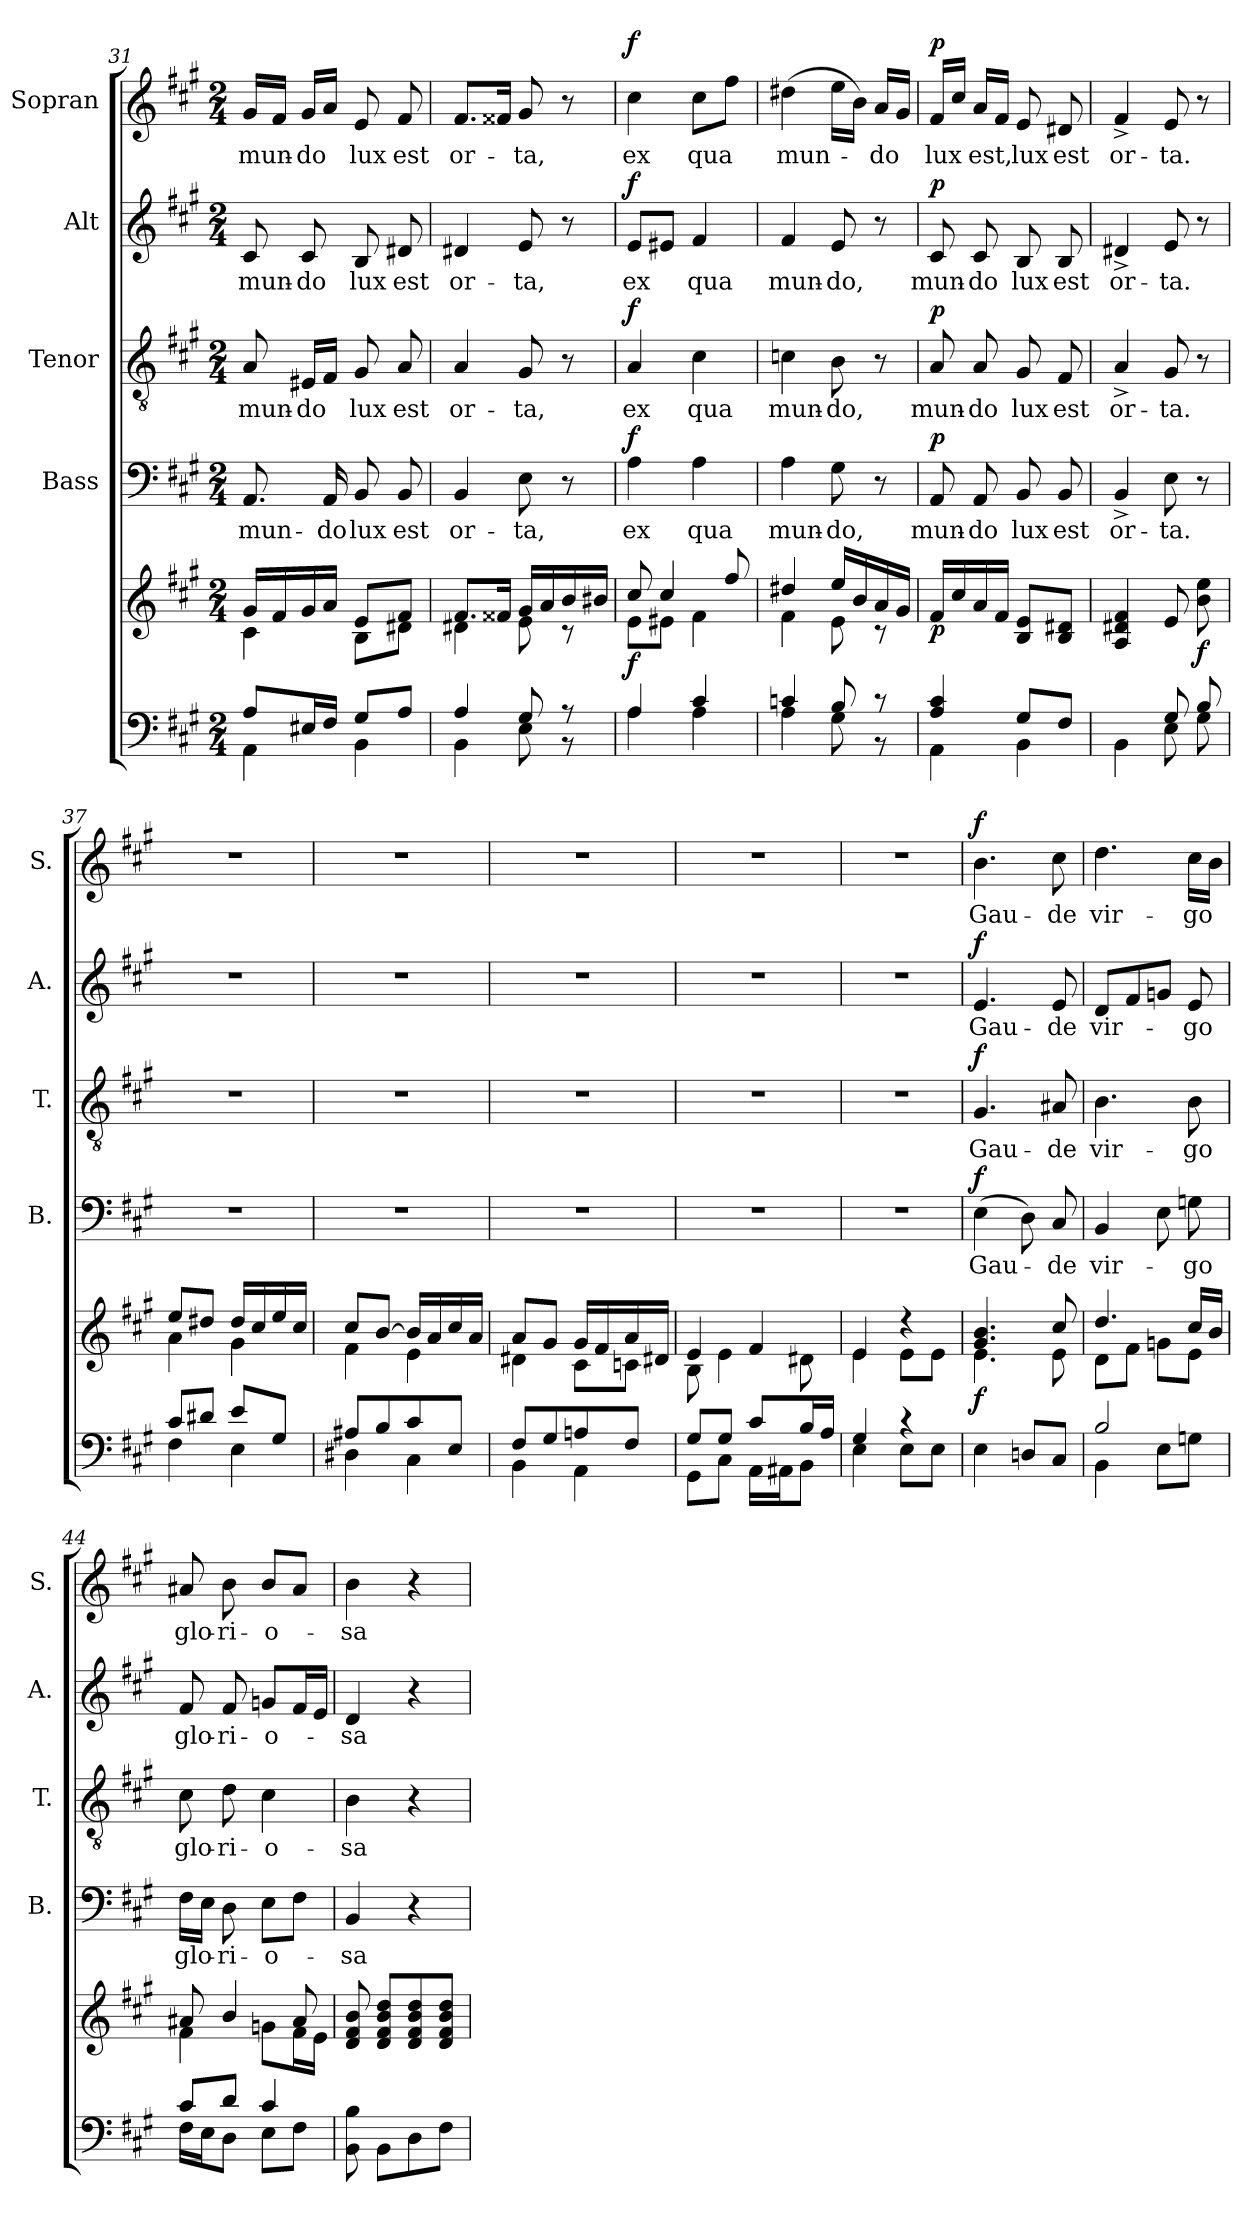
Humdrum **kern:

**kern	**kern	**dynam	**kern	**text	**dynam	**kern	**text	**dynam	**kern	**text	**dynam	**kern	**text	**dynam
*part5	*part5	*part5	*part4	*part4	*part4	*part3	*part3	*part3	*part2	*part2	*part2	*part1	*part1	*part1
*staff6	*staff5	*staff5/6	*staff4	*staff4	*staff4	*staff3	*staff3	*staff3	*staff2	*staff2	*staff2	*staff1	*staff1	*staff1
*	*	*	*I"Bass	*	*	*I"Tenor	*	*	*I"Alt	*	*	*I"Sopran	*	*
*	*	*	*I'B.	*	*	*I'T.	*	*	*I'A.	*	*	*I'S.	*	*
*clefF4	*clefG2	*	*clefF4	*	*	*clefGv2	*	*	*clefG2	*	*	*clefG2	*	*
*k[f#c#g#]	*k[f#c#g#]	*	*k[f#c#g#]	*	*	*k[f#c#g#]	*	*	*k[f#c#g#]	*	*	*k[f#c#g#]	*	*
*A:	*A:	*	*A:	*	*	*A:	*	*	*A:	*	*	*A:	*	*
*M2/4	*M2/4	*	*M2/4	*	*	*M2/4	*	*	*M2/4	*	*	*M2/4	*	*
=31	=31	=31	=31	=31	=31	=31	=31	=31	=31	=31	=31	=31	=31	=31
*^	*^	*	*	*	*	*	*	*	*	*	*	*	*	*
!	!	!	!	!	!	!LO:LY:b	!	!	!LO:LY:b	!	!	!LO:LY:b	!	!	!LO:LY:b	!
8A/L	4AA\	16g#/LL	4c#\	.	8.AA/	mun-	.	8A/	mun-	.	8c#/	mun-	.	16g#/LL	mun-	.
.	.	16f#/	.	.	.	.	.	.	.	.	.	.	.	16f#/JJ	.	.
!	!	!	!	!	!	!	!	!	!LO:LY:b	!	!	!LO:LY:b	!	!	!LO:LY:b	!
16E#X/L	.	16g#/	.	.	.	.	.	16E#X/LL	-do	.	8c#/	-do	.	16g#/LL	-do	.
!	!	!	!	!	!	!LO:LY:b	!	!	!	!	!	!	!	!	!	!
16F#/JJ	.	16a/JJ	.	.	16AA/	-do	.	16F#/JJ	.	.	.	.	.	16a/JJ	.	.
!	!	!	!	!	!	!LO:LY:b	!	!	!LO:LY:b	!	!	!LO:LY:b	!	!	!LO:LY:b	!
8G#/L	4BB\	8e/L	8B\L	.	8BB/	lux	.	8G#/	lux	.	8B/	lux	.	8e/	lux	.
!	!	!	!	!	!	!LO:LY:b	!	!	!LO:LY:b	!	!	!LO:LY:b	!	!	!LO:LY:b	!
8A/J	.	8f#/J	8d#X\J	.	8BB/	est	.	8A/	est	.	8d#X/	est	.	8f#/	est	.
=32	=32	=32	=32	=32	=32	=32	=32	=32	=32	=32	=32	=32	=32	=32	=32	=32
!	!	!	!	!	!	!LO:LY:b	!	!	!LO:LY:b	!	!	!LO:LY:b	!	!	!LO:LY:b	!
4A/	4BB\	8.f#/L	4d#X\	.	4BB/	or-	.	4A/	or-	.	4d#X/	or-	.	8.f#/L	or-	.
.	.	16f##X/Jk	.	.	.	.	.	.	.	.	.	.	.	16f##X/Jk	.	.
!	!	!	!	!	!	!LO:LY:b	!	!	!LO:LY:b	!	!	!LO:LY:b	!	!	!LO:LY:b	!
8G#/	8E\	16g#/LL	8e\	.	8E\	-ta,	.	8G#/	-ta,	.	8e/	-ta,	.	8g#/	-ta,	.
.	.	16a/	.	.	.	.	.	.	.	.	.	.	.	.	.	.
8r	8r	16b/	8rc	.	8r	.	.	8r	.	.	8r	.	.	8r	.	.
.	.	16b#X/JJ	.	.	.	.	.	.	.	.	.	.	.	.	.	.
!!LO:LB:g=z
=33	=33	=33	=33	=33	=33	=33	=33	=33	=33	=33	=33	=33	=33	=33	=33	=33
!	!	!	!	!LO:DY:b	!	!LO:LY:b	!LO:DY:a	!	!LO:LY:b	!LO:DY:a	!	!LO:LY:b	!LO:DY:a	!	!LO:LY:b	!LO:DY:a
4A/	4A\	8cc#/	8e\L	f	4A\	ex	f	4A/	ex	f	8e/L	ex	f	4cc#\	ex	f
.	.	4cc#/	8e#X\J	.	.	.	.	.	.	.	8e#X/J	.	.	.	.	.
!	!	!	!	!	!	!LO:LY:b	!	!	!LO:LY:b	!	!	!LO:LY:b	!	!	!LO:LY:b	!
4c#/	4A\	.	4f#\	.	4A\	qua	.	4c#\	qua	.	4f#/	qua	.	8cc#\L	qua	.
.	.	8ff#/	.	.	.	.	.	.	.	.	.	.	.	8ff#\J	.	.
=34	=34	=34	=34	=34	=34	=34	=34	=34	=34	=34	=34	=34	=34	=34	=34	=34
!	!	!	!	!	!	!LO:LY:b	!	!	!LO:LY:b	!	!	!LO:LY:b	!	!	!LO:LY:b	!
4cn/	4A\	4dd#X/	4f#\	.	4A\	mun-	.	4cn\	mun-	.	4f#/	mun-	.	(>4dd#X\	mun-	.
!	!	!	!	!	!	!LO:LY:b	!	!	!LO:LY:b	!	!	!LO:LY:b	!	!	!	!
8B/	8G#\	16ee/LL	8e\	.	8G#\	-do,	.	8B\	-do,	.	8e/	-do,	.	16ee\LL	.	.
.	.	16b/	.	.	.	.	.	.	.	.	.	.	.	16b\JJ)	.	.
!	!	!	!	!	!	!	!	!	!	!	!	!	!	!	!LO:LY:b	!
8r	8r	16a/	8rc	.	8r	.	.	8r	.	.	8r	.	.	16a/LL	-do	.
.	.	16g#/JJ	.	.	.	.	.	.	.	.	.	.	.	16g#/JJ	.	.
*	*	*v	*v	*	*	*	*	*	*	*	*	*	*	*	*	*
=35	=35	=35	=35	=35	=35	=35	=35	=35	=35	=35	=35	=35	=35	=35	=35
!	!	!	!LO:DY:b	!	!LO:LY:b	!LO:DY:a	!	!LO:LY:b	!LO:DY:a	!	!LO:LY:b	!LO:DY:a	!	!LO:LY:b	!LO:DY:a
4A/ 4c#/	4AA\	16f#/LL	p	8AA/	mun-	p	8A/	mun-	p	8c#/	mun-	p	16f#/LL	lux	p
.	.	16cc#/	.	.	.	.	.	.	.	.	.	.	16cc#/JJ	.	.
!	!	!	!	!	!LO:LY:b	!	!	!LO:LY:b	!	!	!LO:LY:b	!	!	!LO:LY:b	!
.	.	16a/	.	8AA/	-do	.	8A/	-do	.	8c#/	-do	.	16a/LL	est,	.
.	.	16f#/JJ	.	.	.	.	.	.	.	.	.	.	16f#/JJ	.	.
!	!	!	!	!	!LO:LY:b	!	!	!LO:LY:b	!	!	!LO:LY:b	!	!	!LO:LY:b	!
8G#/L	4BB\	8B/ 8e/L	.	8BB/	lux	.	8G#/	lux	.	8B/	lux	.	8e/	lux	.
!	!	!	!	!	!LO:LY:b	!	!	!LO:LY:b	!	!	!LO:LY:b	!	!	!LO:LY:b	!
8F#/J	.	8B/ 8d#X/J	.	8BB/	est	.	8F#/	est	.	8B/	est	.	8d#X/	est	.
=36	=36	=36	=36	=36	=36	=36	=36	=36	=36	=36	=36	=36	=36	=36	=36
!	!	!	!	!	!LO:LY:b	!	!	!LO:LY:b	!	!	!LO:LY:b	!	!	!LO:LY:b	!
4ryy	4BB\	4A/ 4d#X/ 4f#/	.	4BB^>/	or-	.	4A^>/	or-	.	4d#X^>/	or-	.	4f#^>/	or-	.
!	!	!	!	!	!LO:LY:b	!	!	!LO:LY:b	!	!	!LO:LY:b	!	!	!LO:LY:b	!
8G#/	8E\	8e/	.	8E\	-ta.	.	8G#/	-ta.	.	8e/	-ta.	.	8e/	-ta.	.
!	!	!	!LO:DY:b	!	!	!	!	!	!	!	!	!	!	!	!
8B/	8G#\	8b\ 8ee\	f	8r	.	.	8r	.	.	8r	.	.	8r	.	.
=37	=37	=37	=37	=37	=37	=37	=37	=37	=37	=37	=37	=37	=37	=37	=37
*	*	*^	*	*	*	*	*	*	*	*	*	*	*	*	*
8c#/L	4F#\	8ee/L	4a\	.	2r	.	.	2r	.	.	2r	.	.	2r	.	.
8d#X/J	.	8dd#X/J	.	.	.	.	.	.	.	.	.	.	.	.	.	.
8e/L	4E\	16dd#/LL	4g#\	.	.	.	.	.	.	.	.	.	.	.	.	.
.	.	16cc#/	.	.	.	.	.	.	.	.	.	.	.	.	.	.
8G#/J	.	16ee/	.	.	.	.	.	.	.	.	.	.	.	.	.	.
.	.	16cc#/JJ	.	.	.	.	.	.	.	.	.	.	.	.	.	.
!!LO:PB:g=z
=38	=38	=38	=38	=38	=38	=38	=38	=38	=38	=38	=38	=38	=38	=38	=38	=38
8A#X/L	4D#X\	8cc#/L	4f#\	.	2r	.	.	2r	.	.	2r	.	.	2r	.	.
8B/	.	[>8b/J	.	.	.	.	.	.	.	.	.	.	.	.	.	.
8c#/	4C#\	16b/LL]	4e\	.	.	.	.	.	.	.	.	.	.	.	.	.
.	.	16a/	.	.	.	.	.	.	.	.	.	.	.	.	.	.
8E/J	.	16cc#/	.	.	.	.	.	.	.	.	.	.	.	.	.	.
.	.	16a/JJ	.	.	.	.	.	.	.	.	.	.	.	.	.	.
=39	=39	=39	=39	=39	=39	=39	=39	=39	=39	=39	=39	=39	=39	=39	=39	=39
8F#/L	4BB\	8a/L	4d#X\	.	2r	.	.	2r	.	.	2r	.	.	2r	.	.
8G#/	.	8g#/J	.	.	.	.	.	.	.	.	.	.	.	.	.	.
8An/	4AA\	16g#/LL	8c#\L	.	.	.	.	.	.	.	.	.	.	.	.	.
.	.	16f#/	.	.	.	.	.	.	.	.	.	.	.	.	.	.
8F#/J	.	16a/	8cn\J	.	.	.	.	.	.	.	.	.	.	.	.	.
.	.	16d#X/JJ	.	.	.	.	.	.	.	.	.	.	.	.	.	.
=40	=40	=40	=40	=40	=40	=40	=40	=40	=40	=40	=40	=40	=40	=40	=40	=40
8G#/L	8GG#\L	4e/	8B\	.	2r	.	.	2r	.	.	2r	.	.	2r	.	.
8G#/J	8C#\J	.	4e\	.	.	.	.	.	.	.	.	.	.	.	.	.
8c#/L	16AA\LL	4f#/	.	.	.	.	.	.	.	.	.	.	.	.	.	.
.	16AA#X\J	.	.	.	.	.	.	.	.	.	.	.	.	.	.	.
16B/L	8BB\J	.	8d#X\	.	.	.	.	.	.	.	.	.	.	.	.	.
16A/JJ	.	.	.	.	.	.	.	.	.	.	.	.	.	.	.	.
=41	=41	=41	=41	=41	=41	=41	=41	=41	=41	=41	=41	=41	=41	=41	=41	=41
4G#/	4E\	4e/	4e\	.	2r	.	.	2r	.	.	2r	.	.	2r	.	.
4rc	8E\L	4rdd	8e\L	.	.	.	.	.	.	.	.	.	.	.	.	.
.	8E\J	.	8e\J	.	.	.	.	.	.	.	.	.	.	.	.	.
=42	=42	=42	=42	=42	=42	=42	=42	=42	=42	=42	=42	=42	=42	=42	=42	=42
!	!	!	!	!LO:DY:b	!	!LO:LY:b	!LO:DY:a	!	!LO:LY:b	!LO:DY:a	!	!LO:LY:b	!LO:DY:a	!	!LO:LY:b	!LO:DY:a
*v	*v	*	*	*	*	*	*	*	*	*	*	*	*	*	*	*
4E\	4.g#/ 4.b/	4.e\	f	(>4E\	Gau-	f	4.G#/	Gau-	f	4.e/	Gau-	f	4.b\	Gau-	f
8Dn/L	.	.	.	8D\)	.	.	.	.	.	.	.	.	.	.	.
!	!	!	!	!	!LO:LY:b	!	!	!LO:LY:b	!	!	!LO:LY:b	!	!	!LO:LY:b	!
8C#/J	8cc#/	8e\	.	8C#/	-de	.	8A#X/	-de	.	8e/	-de	.	8cc#\	-de	.
=43	=43	=43	=43	=43	=43	=43	=43	=43	=43	=43	=43	=43	=43	=43	=43
*^	*	*	*	*	*	*	*	*	*	*	*	*	*	*	*
!	!	!	!	!	!	!LO:LY:b	!	!	!LO:LY:b	!	!	!LO:LY:b	!	!	!LO:LY:b	!
2B/	4BB\	4.dd/	8d\L	.	4BB/	vir-	.	4.B\	vir-	.	8d/L	vir-	.	4.dd\	vir-	.
.	.	.	8f#\J	.	.	.	.	.	.	.	8f#/	.	.	.	.	.
.	8E\L	.	8gn\L	.	8E\	.	.	.	.	.	8gn/J	.	.	.	.	.
!	!	!	!	!	!	!LO:LY:b	!	!	!LO:LY:b	!	!	!LO:LY:b	!	!	!LO:LY:b	!
.	8Gn\J	16cc#/LL	8e\J	.	8Gn\	-go	.	8B\	-go	.	8e/	-go	.	16cc#\LL	-go	.
.	.	16b/JJ	.	.	.	.	.	.	.	.	.	.	.	16b\JJ	.	.
!!LO:LB:g=z
=44	=44	=44	=44	=44	=44	=44	=44	=44	=44	=44	=44	=44	=44	=44	=44	=44
!	!	!	!	!	!	!LO:LY:b	!	!	!LO:LY:b	!	!	!LO:LY:b	!	!	!LO:LY:b	!
8c#/L	16F#\LL	8a#X/	4f#\	.	16F#\LL	glo-	.	8c#\	glo-	.	8f#/	glo-	.	8a#X/	glo-	.
.	16E\J	.	.	.	16E\JJ	.	.	.	.	.	.	.	.	.	.	.
!	!	!	!	!	!	!LO:LY:b	!	!	!LO:LY:b	!	!	!LO:LY:b	!	!	!LO:LY:b	!
8d/J	8D\J	4b/	.	.	8D\	-ri-	.	8d\	-ri-	.	8f#/	-ri-	.	8b\	-ri-	.
!	!	!	!	!	!	!LO:LY:b	!	!	!LO:LY:b	!	!	!LO:LY:b	!	!	!LO:LY:b	!
4c#/	8E\L	.	8gn\L	.	8E\L	-o-	.	4c#\	-o-	.	8gn/L	-o-	.	8b/L	-o-	.
.	8F#\J	8a#/	16f#\L	.	8F#\J	.	.	.	.	.	16f#/L	.	.	8a#/J	.	.
.	.	.	16e\JJ	.	.	.	.	.	.	.	16e/JJ	.	.	.	.	.
*v	*v	*	*	*	*	*	*	*	*	*	*	*	*	*	*	*
=45	=45	=45	=45	=45	=45	=45	=45	=45	=45	=45	=45	=45	=45	=45	=45
!	!	!	!	!	!LO:LY:b	!	!	!LO:LY:b	!	!	!LO:LY:b	!	!	!LO:LY:b	!
*	*v	*v	*	*	*	*	*	*	*	*	*	*	*	*	*
8BB\ 8B\	8d/ 8f#/ 8b/	.	4BB/	-sa	.	4B\	-sa	.	4d/	-sa	.	4b\	-sa	.
8BB\L	8d/ 8f#/ 8b/ 8dd/L	.	.	.	.	.	.	.	.	.	.	.	.	.
8D\	8d/ 8f#/ 8b/ 8dd/	.	4r	.	.	4r	.	.	4r	.	.	4r	.	.
8F#\J	8d/ 8f#/ 8b/ 8dd/J	.	.	.	.	.	.	.	.	.	.	.	.	.
=	=	=	=	=	=	=	=	=	=	=	=	=	=	=
*-	*-	*-	*-	*-	*-	*-	*-	*-	*-	*-	*-	*-	*-	*-
